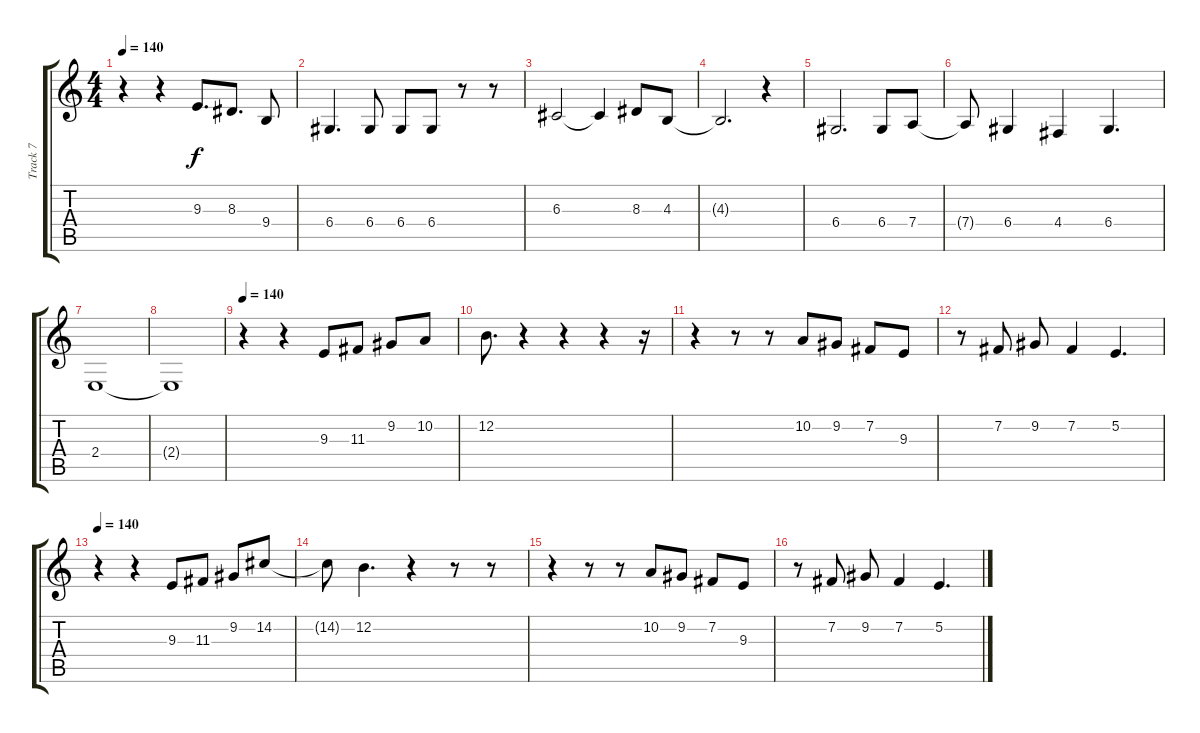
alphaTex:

\track ("Track 7" "Track 7") {instrument pad2warm}
\staff {score tabs}
\tuning (E4 B3 G3 D3 A2 E2) {hide}
\ts (4 4)
\tempo 140
\clef g2
\ks c
r.4{dy f} r.4 9.3.8{d} 8.3.8{d} 9.4.8 |
6.4.4{d} 6.4.8 6.4.8 6.4.8 r.8 r.8 |
6.3.2 6.3{t}.4 8.3.8 4.3.8 |
4.3{t}.2{d} r.4 |
6.4.2{d} 6.4.8 7.4.8 |
7.4{t}.8 6.4.4 4.4.4 6.4.4{d} |
2.4.1{volume 0} |
2.4{t}.1 |
\tempo 140
r.4 r.4{volume 16 instrument flute} 9.3.8 11.3.8 9.2.8 10.2.8 |
12.2.8{d} r.4 r.4 r.4 r.16 |
r.4 r.8 r.8 10.2.8 9.2.8 7.2.8 9.3.8 |
r.8 7.2.8 9.2.8 7.2.4 5.2.4{d} |
\tempo 140
r.4 r.4{volume 16 instrument flute} 9.3.8 11.3.8 9.2.8 14.2.8 |
14.2{t}.8 12.2.4{d} r.4 r.8 r.8 |
r.4 r.8 r.8 10.2.8 9.2.8 7.2.8 9.3.8 |
r.8 7.2.8 9.2.8 7.2.4 5.2.4{d}
